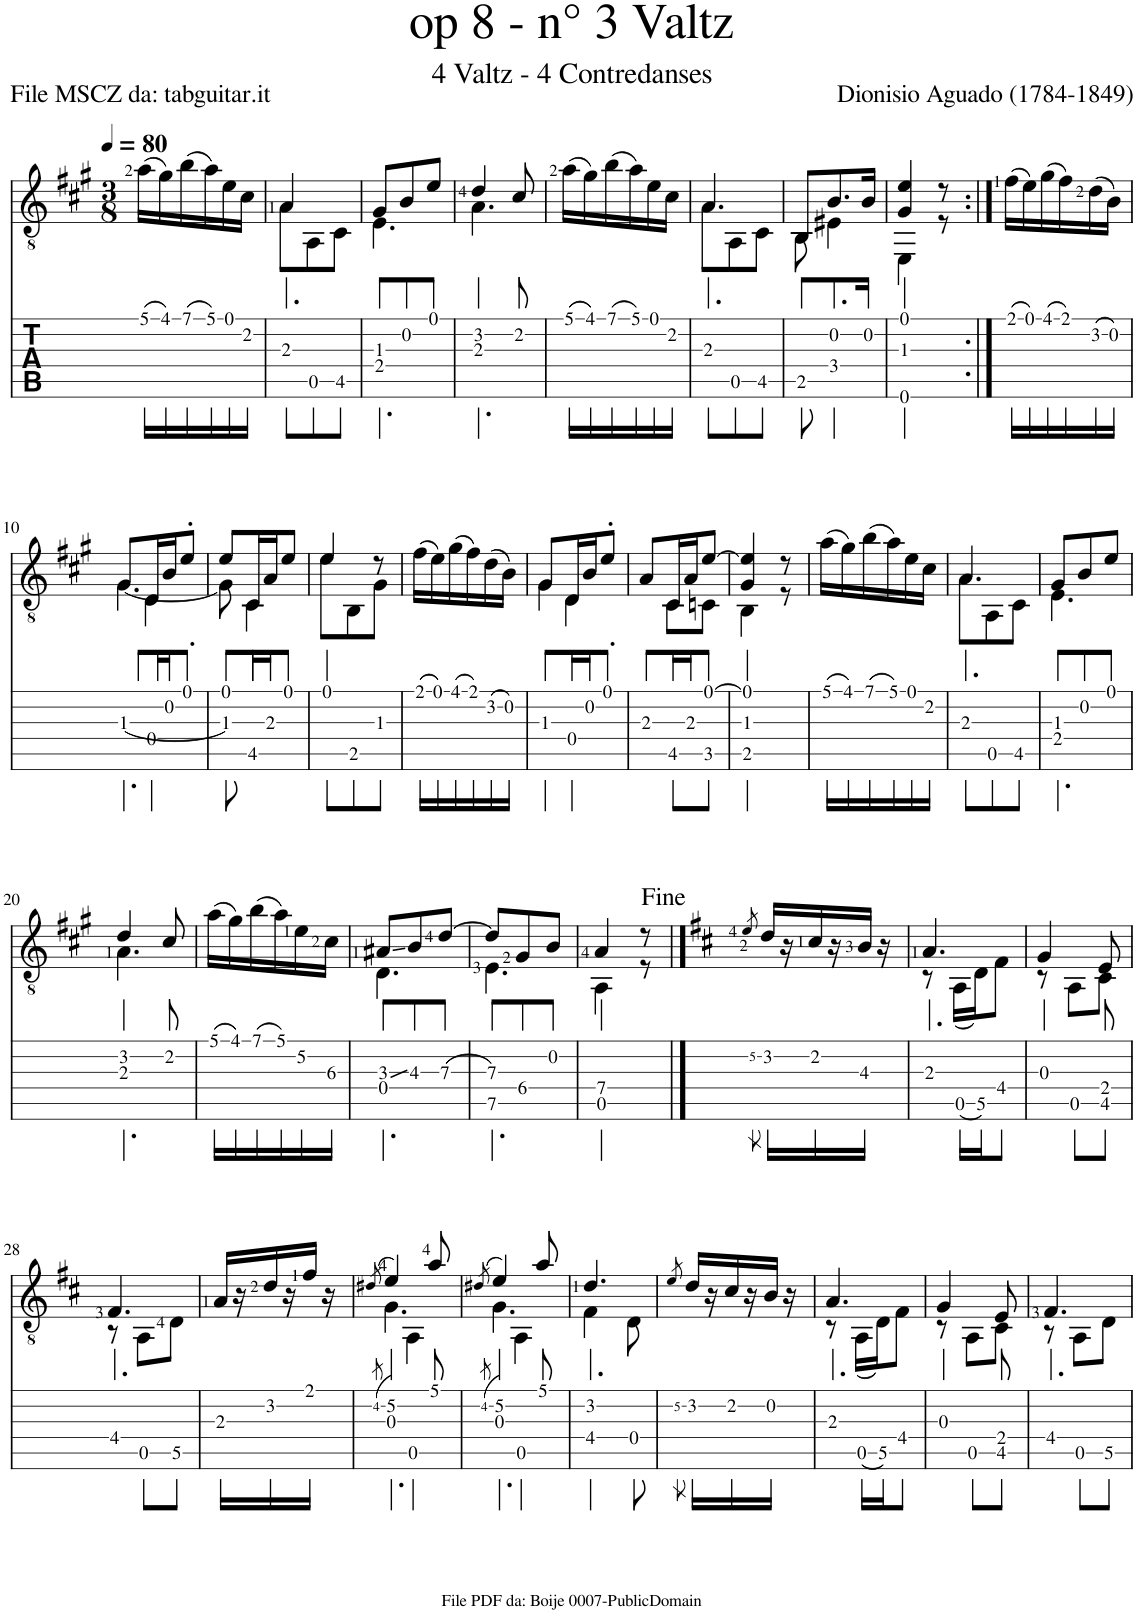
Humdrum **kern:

**kern	**kern
*part2	*part1
*staff2	*staff1
*I"Chitarra classica (Intavolatura)	*I"Guitar
*stria6	*
*	*clefGv2
*k[f#c#g#]	*k[f#c#g#]
*M3/8	*M3/8
*MM80	*MM80
=1	=1
(16a\LL	(16a\LL
16g#\)	16g#\)
(16b\	(16b\
16a\)	16a\)
16e\	16e\
16c#\JJ	16c#\JJ
=2	=2
*^	*^
4.A/	8A\L	4.A/	8A\L
.	8AA\	.	8AA\
.	8C#\J	.	8C#\J
=3	=3	=3	=3
8G#/L	4.E\	8G#/L	4.E\
8B/	.	8B/	.
8e/J	.	8e/J	.
=4	=4	=4	=4
4d/	4.A\	4d/	4.A\
8c#/	.	8c#/	.
*v	*v	*	*
*	*v	*v
=5	=5
(16a\LL	(16a\LL
16g#\)	16g#\)
(16b\	(16b\
16a\)	16a\)
16e\	16e\
16c#\JJ	16c#\JJ
=6	=6
*^	*^
4.A/	8A\L	4.A/	8A\L
.	8AA\	.	8AA\
.	8C#\J	.	8C#\J
=7	=7	=7	=7
8BB/L	8BB\	8BB/L	8BB\
8.B/	4E#X\	8.B/	4E#X\
16B/Jk	.	16B/Jk	.
=8	=8	=8	=8
4G#/ 4e/	4EE\	4G#/ 4e/	4EE\
8r	8r	8r	8r
*v	*v	*	*
*	*v	*v
=9:|!	=9:|!
(16f#\LL	(16f#\LL
16e\)	16e\)
(16g#\	(16g#\
16f#\)	16f#\)
(16d\	(16d\
16B\JJ)	16B\JJ)
!!LO:LB:g=z
=10	=10
*^	*^
*	*^	*	*^
8G#/L	8ryy	[4.G#\	8G#/L	8ryy	[4.G#\
16D/L	4D\	.	16D/L	4D\	.
16B/J	.	.	16B/J	.	.
8e'/J	.	.	8e'/J	.	.
=11	=11	=11	=11	=11	=11
8e/L	8ryy	8G#\]	8e/L	8ryy	8G#\]
16C#/L	4C#/	4ryy	16C#/L	4C#\	4ryy
16A/J	.	.	16A/J	.	.
8e/J	.	.	8e/J	.	.
*	*v	*v	*	*	*
*	*	*	*v	*v
=12	=12	=12	=12
4e/	8e\L	4e/	8e\L
.	8BB\	.	8BB\
8r	8G#\J	8r	8G#\J
*v	*v	*	*
*	*v	*v
=13	=13
(16f#\LL	(16f#\LL
16e\)	16e\)
(16g#\	(16g#\
16f#\)	16f#\)
(16d\	(16d\
16B\JJ)	16B\JJ)
=14	=14
*^	*^
*	*^	*	*^
8G#/L	4G#\	8ryy	8G#/L	4G#\	8ryy
16D/L	.	4D\	16D/L	.	4D\
16B/J	.	.	16B/J	.	.
8e'/J	8ryy	.	8e'/J	8ryy	.
*	*v	*v	*	*	*
*	*	*	*v	*v
=15	=15	=15	=15
8A/L	8ryy	8A/L	8ryy
16C#/L	8C#\L	16C#/L	8C#\L
16A/J	.	16A/J	.
[8e/J	8Cn\J	[8e/J	8Cn\J
=16	=16	=16	=16
4G#/ 4e/]	4BB\	4G#/ 4e/]	4BB\
8r	8r	8r	8r
*v	*v	*	*
*	*v	*v
=17	=17
(16a\LL	(16a\LL
16g#\)	16g#\)
(16b\	(16b\
16a\)	16a\)
16e\	16e\
16c#\JJ	16c#\JJ
=18	=18
*^	*^
4.A/	8A\L	4.A/	8A\L
.	8AA\	.	8AA\
.	8C#\J	.	8C#\J
=19	=19	=19	=19
8G#/L	4.E\	8G#/L	4.E\
8B/	.	8B/	.
8e/J	.	8e/J	.
!!LO:LB:g=z	!!
=20	=20	=20	=20
4d/	4.A\	4d/	4.A\
8c#/	.	8c#/	.
*v	*v	*	*
*	*v	*v
=21	=21
(16a\LL	(16a\LL
16g#\)	16g#\)
(16b\	(16b\
16a\)	16a\)
16e\	16e\
16c#\JJ	16c#\JJ
=22	=22
*^	*^
8A#X/L	4.D\	8A#X/L	4.D\
8B/	.	8B/	.
[8d/J	.	[8d/J	.
=23	=23	=23	=23
8d/L]	4.E\	8d/L]	4.E\
8G#/	.	8G#/	.
8B/J	.	8B/J	.
=24	=24	=24	=24
4A/	4AA\	4A/	4AA\
8r	8r	8r	8r
*v	*v	*	*
*	*v	*v
==25	==25
*k[f#c#]	*k[f#c#]
8qe\	8qe/
16d\LL	16d/LL
16r	16r
16c#\	16c#/
16r	16r
16B\JJ	16B/JJ
16r	16r
=26	=26
*^	*^
4.A/	8r	4.A/	8r
.	(16AA\LL	.	(16AA\LL
.	16D\J)	.	16D\J)
.	8F#\J	.	8F#\J
=27	=27	=27	=27
4G/	8r	4G/	8r
.	8AA\L	.	8AA\L
8E/	8C#\J	8E/	8C#\J
!!LO:LB:g=z	!!
=28	=28	=28	=28
4.F#/	8r	4.F#/	8r
.	8AA\L	.	8AA\L
.	8D\J	.	8D\J
*v	*v	*	*
*	*v	*v
=29	=29
16A\LL	16A/LL
16r	16r
16d\	16d/
16r	16r
16f#\JJ	16f#/JJ
16r	16r
=30	=30
(8qd#X/	(8qd#X/
*^	*^
*	*^	*	*^
4e/)	4.G\	8ryy	4e/)	4.G\	8ryy
.	.	4AA\	.	.	4AA\
8a/	.	.	8a/	.	.
=31	=31	=31	=31	=31	=31
(8qd#X/	.	.	(8qd#X/	.	.
4e/)	4.G\	8ryy	4e/)	4.G\	8ryy
.	.	4AA\	.	.	4AA\
8a/	.	.	8a/	.	.
*	*v	*v	*	*	*
*	*	*	*v	*v
=32	=32	=32	=32
4.d/	4F#\	4.d/	4F#\
.	8D\	.	8D\
*v	*v	*	*
*	*v	*v
=33	=33
8qe\	8qe/
16d\LL	16d/LL
16r	16r
16c#\	16c#/
16r	16r
16B\JJ	16B/JJ
16r	16r
=34	=34
*^	*^
4.A/	8r	4.A/	8r
.	(16AA\LL	.	(16AA\LL
.	16D\J)	.	16D\J)
.	8F#\J	.	8F#\J
=35	=35	=35	=35
4G/	8r	4G/	8r
.	8AA\L	.	8AA\L
8E/	8C#\J	8E/	8C#\J
=36	=36	=36	=36
4.F#/	8r	4.F#/	8r
.	8AA\L	.	8AA\L
.	8D\J	.	8D\J
*v	*v	*	*
*	*v	*v
=	=
*-	*-
